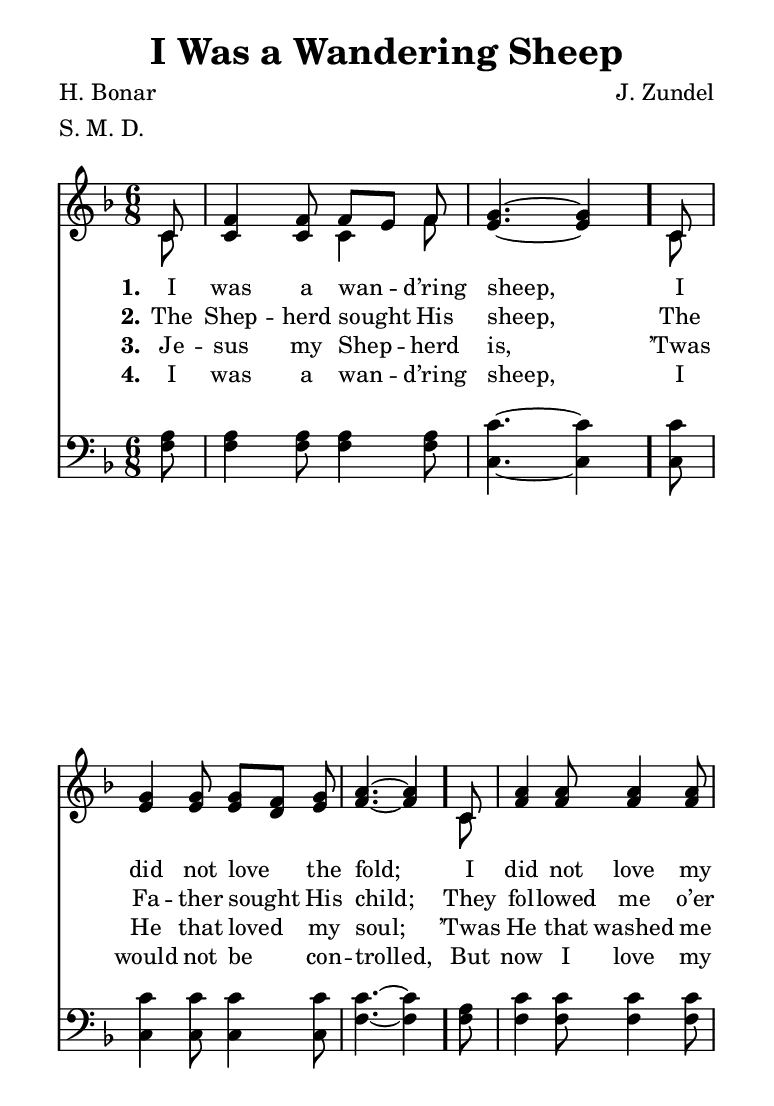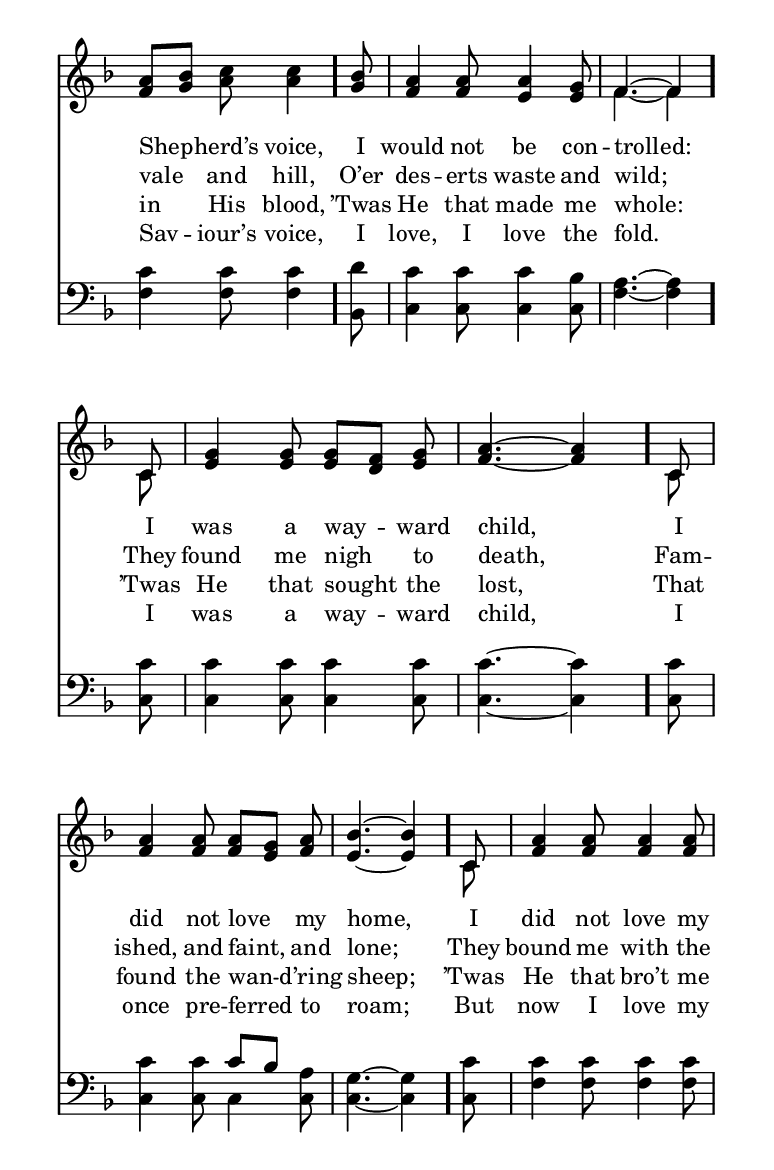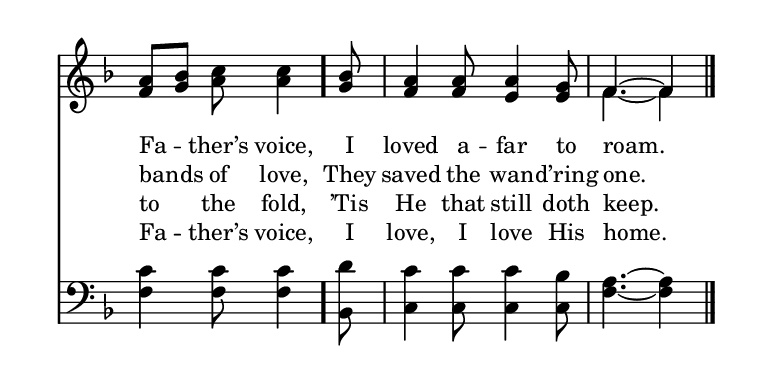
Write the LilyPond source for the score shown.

\include "common/global.ily"
\paper {
  \include "common/paper.ily"
}

\header{
  %gospel
  hymnnumber = "227"
  title = "I Was a Wandering Sheep"
  tunename = "Lebanon"
  meter = "S. M. D."
  poet = "H. Bonar"
  composer = "J. Zundel"
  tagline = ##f
}

global = {
  \include "common/overrides.ily"
  \override Staff.TimeSignature.style = #'numbered
  \time 6/8
  \override Score.MetronomeMark.transparent = ##t % hide all fermata changes too
  \tempo 4=80
  \key f \major
  \partial 8
  \autoBeamOff
}

notesSoprano = {
\global
\relative c' {

  c8 | f4 f8 f[ e] f | g4. ~ g4
  c,8 | g'4 g8 g[ f] g | a4. ~ a4 \eogbreak
  c,8 | a'4 a8 a4 a8 | a8[ bes] c c4
  bes8 | a4 a8 a4 g8 | f4. ~ f4 \eogbreak
  c8 | g'4 g8 g[ f] g | a4. ~ a4
  c,8 | a'4 a8 a[ g] a | bes4. ~ bes4 \eogbreak
  c,8 | a'4 a8 a4 a8 | a8[ bes] c c4
  bes8 | a4 a8 a4 g8 | f4. ~ f4

  \bar "|."

}
}

notesAlto = {
\global
\relative e' {

  c8 | c4 c8 c4 f8 | e4. ~ e4
  c8 | e4 e8 e[ d] e | f4. ~ f4
  c8 | f4 f8 f4 f8 | f[ g] a a4
  g8 | f4 f8 e4 e8 | f4. ~ f4
  c8 | e4 e8 e[ d] e | f4. ~ f4
  c8 | f4 f8 f[ e] f | e4. ~ e4
  c8 | f4 f8 f4 f8 | f[ g] a a4
  g8 | f4 f8 e4 e8 | f4. ~ f4

}
}

notesTenor = {
\global
\relative a {

  a8 | a4 a8 a4 a8 | c4. ~ c4
  c8 | c4 c8 c4 c8 | c4. ~ c4
  a8 | c4 c8 c4 c8 | c4 c8 c4
  d8 | c4 c8 c4 bes8 | a4. ~ a4
  c8 | c4 c8 c4 c8 | c4. ~ c4
  c8 | c4 c8 c8[ bes] a | g4. ~ g4
  c8 | c4 c8 c4 c8 | c4 c8 c4
  d8 | c4 c8 c4 bes8 | a4. ~ a4

}
}

notesBass = {
\global
\relative f {

  f8 | f4 f8 f4 f8 | c4. ~ c4
  c8 | c4 c8 c4 c8 | f4. ~ f4
  f8 | f4 f8 f4 f8 | f4 f8 f4
  bes,8 | c4 c8 c4 c8 | f4. ~ f4
  c8 | c4 c8 c4 c8 | c4. ~ c4
  c8 | c4 c8 c4 c8 | c4. ~ c4
  c8 | f4 f8 f4 f8 | f4 f8 f4
  bes,8 | c4 c8 c4 c8 | f4. ~ f4

}
}

wordsA = \lyricmode {
\set stanza = "1."

I was a wan -- d’ring sheep, \bar "."
I did not love the fold; \bar "."
I did not love my Shep -- herd’s voice, \bar "."
I would not be con -- trolled: \bar "."
I was a way -- ward child, \bar "."
I did not love my home, \bar "."
I did not love my Fa -- ther’s voice, \bar "."
I loved a -- far to roam. \bar "."

}

wordsB = \lyricmode {
\set stanza = "2."

The Shep -- herd sought His sheep,
The Fa -- ther sought His child;
They fol -- lowed me o’er vale and hill,
O’er des -- erts waste and wild;
They found me nigh to death,
Fam -- ished, and faint, and lone;
They bound me with the bands of love,
They saved the wan -- d’ring one.

}

wordsC = \lyricmode {
\set stanza = "3."

Je -- sus my Shep -- herd is,
’Twas He that loved my soul;
’Twas He that washed me in His blood,
’Twas He that made me whole:
’Twas He that sought the lost,
That found the wan -- d’ring sheep;
’Twas He that bro’t me to the fold,
’Tis He that still doth keep.

}

wordsD = \lyricmode {
\set stanza = "4."

I was a wan -- d’ring sheep,
I would not be con -- trolled,
But now I love my Sav -- iour’s voice,
I love, I love the fold.
I was a way -- ward child,
I once pre -- ferred to roam;
But now I love my Fa -- ther’s voice,
I love, I love His home.

}

\score {
  \context ChoirStaff <<
    \context Staff = upper <<
      \set Staff.autoBeaming = ##f
      \set ChoirStaff.systemStartDelimiter = #'SystemStartBar
      \set ChoirStaff.printPartCombineTexts = ##f
      \partcombine #'(2 . 11) \notesSoprano \notesAlto
      \context NullVoice = sopranos { \voiceOne << \notesSoprano >> }
      \context Lyrics = one   \lyricsto sopranos \wordsA
      \context Lyrics = two   \lyricsto sopranos \wordsB
      \context Lyrics = three \lyricsto sopranos \wordsC
      \context Lyrics = four  \lyricsto sopranos \wordsD
    >>
    \context Staff = men <<
      \set Staff.autoBeaming = ##f
      \clef bass
      \set ChoirStaff.printPartCombineTexts = ##f
      \partcombine #'(2 . 11) \notesTenor \notesBass
    >>
  >>
  \layout {
    \include "common/layout.ily"
  }
  #(cond ((ly:get-option 'eog-midi-permitted) #{ \midi{
    \include "common/midi.ily"
  } #}))
}

\version "2.19.49"  % necessary for upgrading to future LilyPond versions.

% vi:set et ts=2 sw=2 ai nocindent syntax=lilypond:
